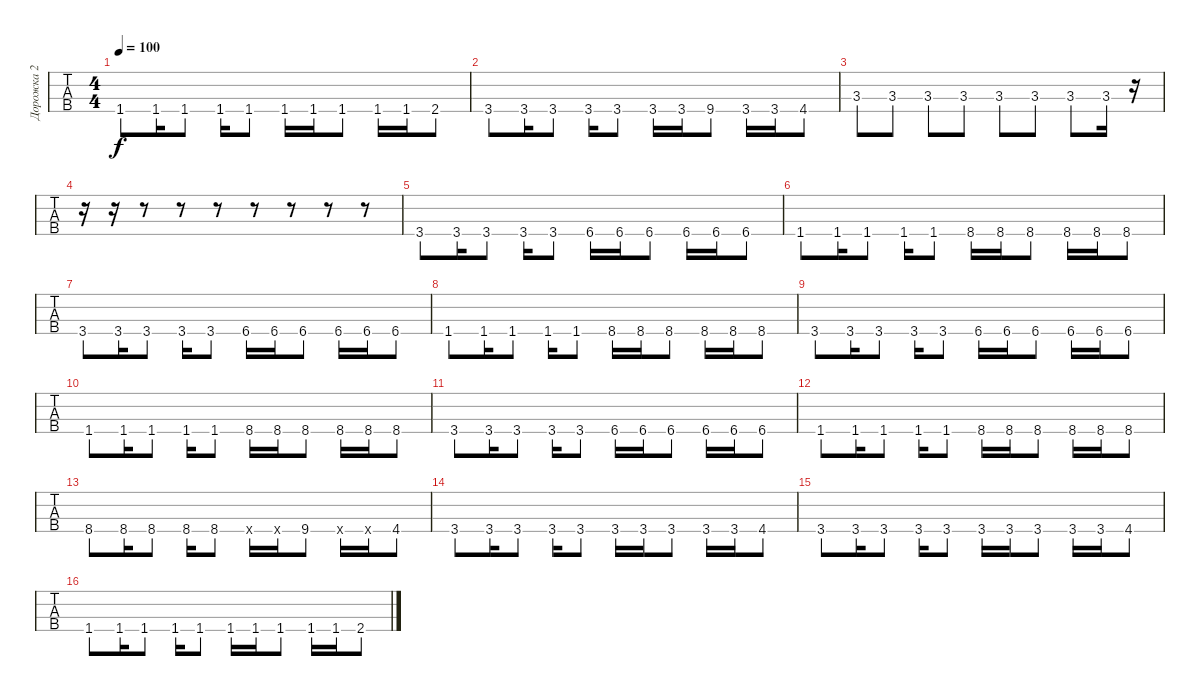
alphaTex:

\track ("Дорожка 2" "Дорожка 2") {instrument electricbassfinger}
\staff {tabs}
\tuning (Gb2 Db2 Ab1 Db1) {hide}
\ts (4 4)
\tempo 100
\clef f4
\ks c
1.4.8{dy f} 1.4.16 1.4.8 1.4.16 1.4.8 1.4.16 1.4.16 1.4.8 1.4.16 1.4.16 2.4.8 |
3.4.8 3.4.16 3.4.8 3.4.16 3.4.8 3.4.16 3.4.16 9.4.8 3.4.16 3.4.16 4.4.8 |
3.3.8 3.3.8 3.3.8 3.3.8 3.3.8 3.3.8 3.3.8 3.3.16 r.16 |
r.16 r.16 r.8 r.8 r.8 r.8 r.8 r.8 r.8 |
3.4.8 3.4.16 3.4.8 3.4.16 3.4.8 6.4.16 6.4.16 6.4.8 6.4.16 6.4.16 6.4.8 |
1.4.8 1.4.16 1.4.8 1.4.16 1.4.8 8.4.16 8.4.16 8.4.8 8.4.16 8.4.16 8.4.8 |
3.4.8 3.4.16 3.4.8 3.4.16 3.4.8 6.4.16 6.4.16 6.4.8 6.4.16 6.4.16 6.4.8 |
1.4.8 1.4.16 1.4.8 1.4.16 1.4.8 8.4.16 8.4.16 8.4.8 8.4.16 8.4.16 8.4.8 |
3.4.8 3.4.16 3.4.8 3.4.16 3.4.8 6.4.16 6.4.16 6.4.8 6.4.16 6.4.16 6.4.8 |
1.4.8 1.4.16 1.4.8 1.4.16 1.4.8 8.4.16 8.4.16 8.4.8 8.4.16 8.4.16 8.4.8 |
3.4.8 3.4.16 3.4.8 3.4.16 3.4.8 6.4.16 6.4.16 6.4.8 6.4.16 6.4.16 6.4.8 |
1.4.8 1.4.16 1.4.8 1.4.16 1.4.8 8.4.16 8.4.16 8.4.8 8.4.16 8.4.16 8.4.8 |
8.4.8 8.4.16 8.4.8 8.4.16 8.4.8 8.4{x}.16 8.4{x}.16 9.4.8 4.4{x}.16 4.4{x}.16 4.4.8 |
3.4.8 3.4.16 3.4.8 3.4.16 3.4.8 3.4.16 3.4.16 3.4.8 3.4.16 3.4.16 4.4.8 |
3.4.8 3.4.16 3.4.8 3.4.16 3.4.8 3.4.16 3.4.16 3.4.8 3.4.16 3.4.16 4.4.8 |
1.4.8 1.4.16 1.4.8 1.4.16 1.4.8 1.4.16 1.4.16 1.4.8 1.4.16 1.4.16 2.4.8
